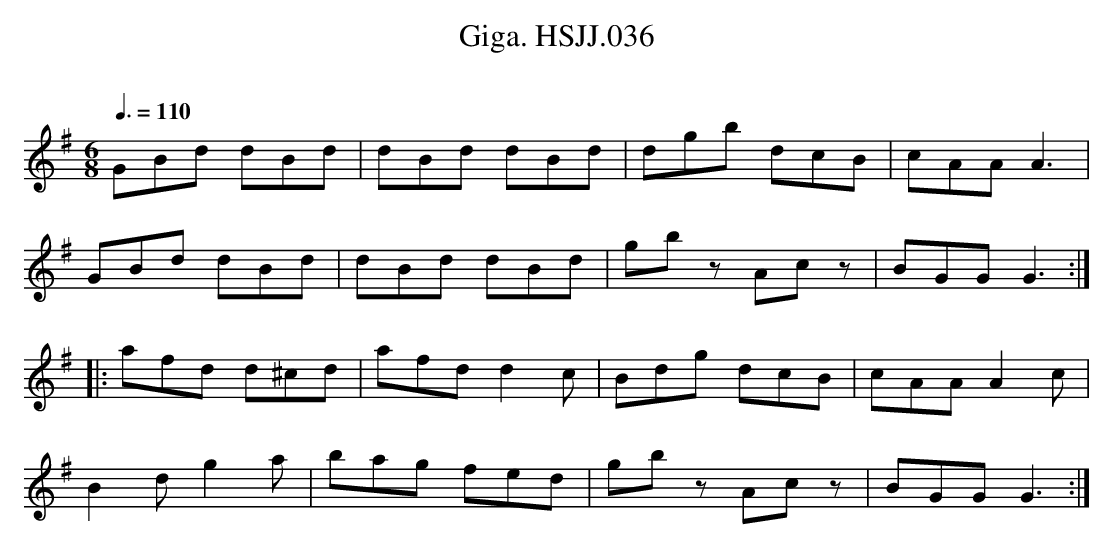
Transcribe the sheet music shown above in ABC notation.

X:1
T:Giga. HSJJ.036
M:6/8
L:1/8
Q:3/8=110
O:
K:G
GBd dBd|dBd dBd|dgb dcB|cAAA3|
GBd dBd|dBd dBd|gbz Acz|BGGG3:|
|:afd d^cd|afdd2c|Bdg dcB|cAAA2c|
B2dg2a|bag fed|gbz Acz|BGGG3:|
